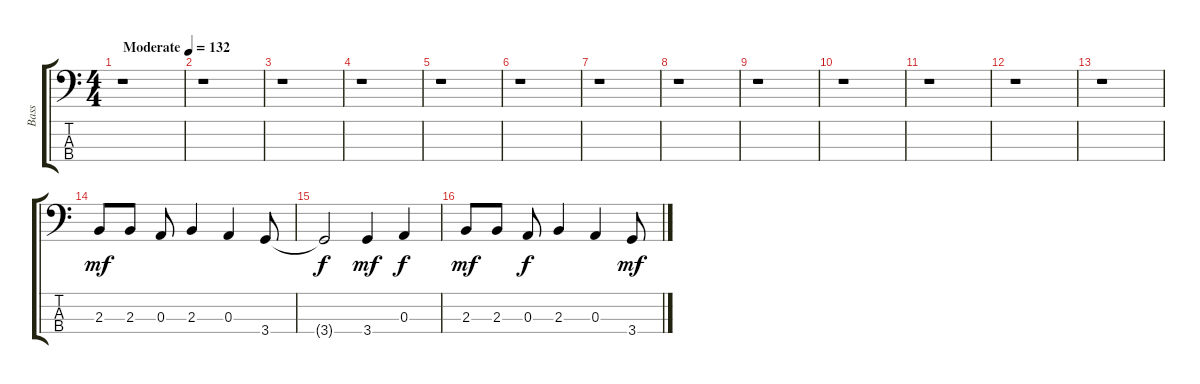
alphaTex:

\track ("Bass" "Bass") {instrument acousticbass}
\staff {score tabs}
\tuning (G2 D2 A1 E1) {hide}
\ts (4 4)
\tempo (132 "Moderate")
\clef f4
\ks c
r.1{dy mf instrument acousticbass} |
r.1 |
r.1 |
r.1 |
r.1 |
r.1 |
r.1 |
r.1 |
r.1 |
r.1 |
r.1 |
r.1 |
r.1 |
2.3.8 2.3.8 0.3.8 2.3.4 0.3.4 3.4.8 |
3.4{t}.2{dy f} 3.4.4{dy mf} 0.3.4{dy f} |
2.3.8{dy mf} 2.3.8 0.3.8{dy f} 2.3.4 0.3.4 3.4.8{dy mf}
